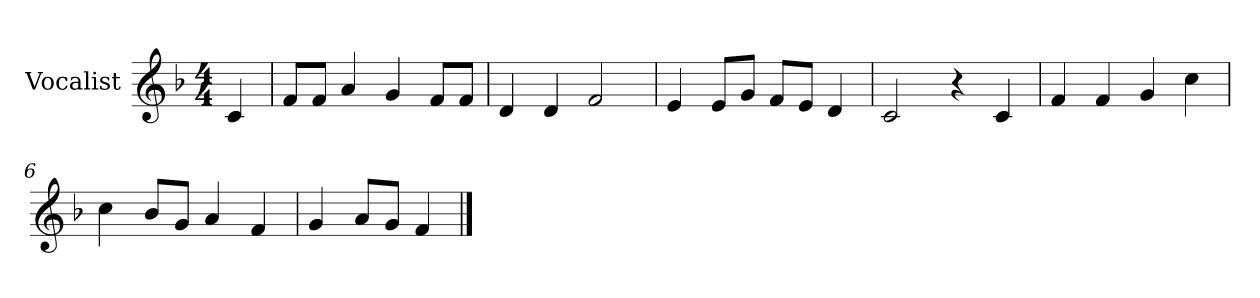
**kern
*part1
*staff1
*I"Vocalist
*k[b-]
*F:
*M4/4
=
4c
=1
8fL
8fJ
4a
4g
8fL
8fJ
=2
4d
4d
2f
=3
4e
8eL
8gJ
8fL
8eJ
4d
=4
2c
4r
4c
=5
4f
4f
4g
4cc
=6
4cc
8b-L
8gJ
4a
4f
=7
4g
8aL
8gJ
4f
==
*-
